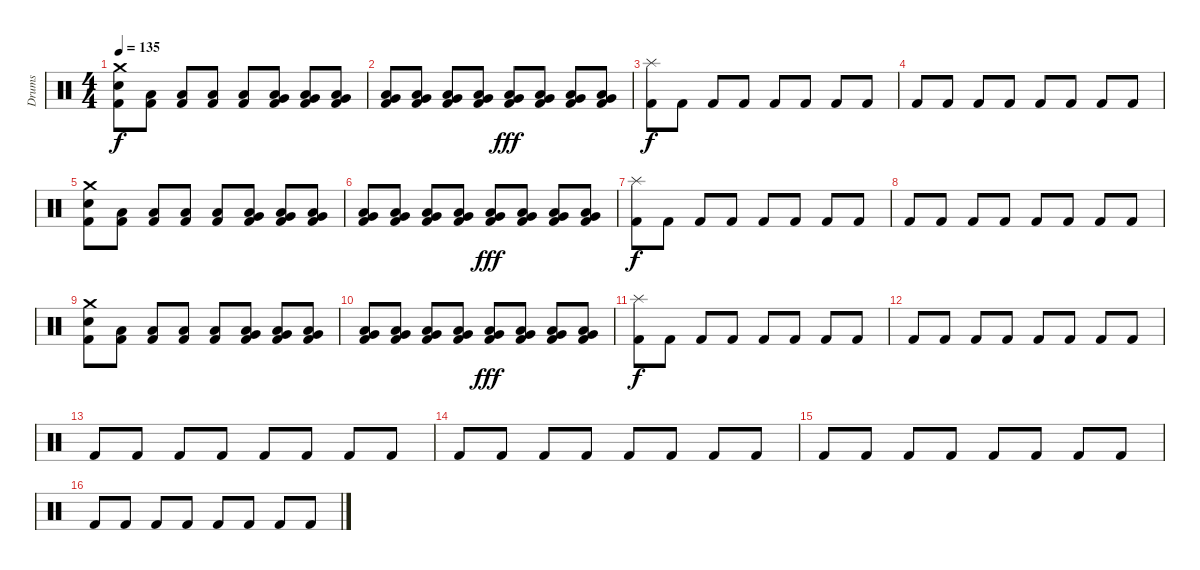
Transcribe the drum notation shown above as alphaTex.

\track ("Drums" "Drums") {instrument percussion}
\staff {score}
\articulation defaults
\ts (4 4)
\tempo 135
\clef neutral
\ks c
("Kick (hit) 2" "Electric Snare (hit)" "Crash medium (hit)").8{dy f} ("Kick (hit) 2" "Low Tom (hit)").8 ("Kick (hit) 2" "Low Tom (hit)").8 ("Kick (hit) 2" "Low Tom (hit)").8 ("Kick (hit) 2" "Low Tom (hit)").8 ("Kick (hit) 2" "Very Low Tom (hit)" "Low Tom (hit)").8 ("Kick (hit) 2" "Very Low Tom (hit)" "Low Tom (hit)").8 ("Kick (hit) 2" "Very Low Tom (hit)" "Low Tom (hit)").8 |
("Kick (hit) 2" "Very Low Tom (hit)" "Low Tom (hit)").8 ("Kick (hit) 2" "Very Low Tom (hit)" "Low Tom (hit)").8 ("Kick (hit) 2" "Very Low Tom (hit)" "Low Tom (hit)").8 ("Kick (hit) 2" "Very Low Tom (hit)" "Low Tom (hit)").8 ("Kick (hit) 2" "Very Low Tom (hit)" "Low Tom (hit)").8{dy fff} ("Kick (hit) 2" "Very Low Tom (hit)" "Low Tom (hit)").8 ("Kick (hit) 2" "Very Low Tom (hit)" "Low Tom (hit)").8 ("Kick (hit) 2" "Very Low Tom (hit)" "Low Tom (hit)").8 |
("Kick (hit) 2" "Splash (hit)").8{dy f} "Kick (hit) 2".8 "Kick (hit) 2".8 "Kick (hit) 2".8 "Kick (hit) 2".8 "Kick (hit) 2".8 "Kick (hit) 2".8 "Kick (hit) 2".8 |
"Kick (hit) 2".8 "Kick (hit) 2".8 "Kick (hit) 2".8 "Kick (hit) 2".8 "Kick (hit) 2".8 "Kick (hit) 2".8 "Kick (hit) 2".8 "Kick (hit) 2".8 |
("Kick (hit) 2" "Electric Snare (hit)" "Crash medium (hit)").8 ("Kick (hit) 2" "Low Tom (hit)").8 ("Kick (hit) 2" "Low Tom (hit)").8 ("Kick (hit) 2" "Low Tom (hit)").8 ("Kick (hit) 2" "Low Tom (hit)").8 ("Kick (hit) 2" "Very Low Tom (hit)" "Low Tom (hit)").8 ("Kick (hit) 2" "Very Low Tom (hit)" "Low Tom (hit)").8 ("Kick (hit) 2" "Very Low Tom (hit)" "Low Tom (hit)").8 |
("Kick (hit) 2" "Very Low Tom (hit)" "Low Tom (hit)").8 ("Kick (hit) 2" "Very Low Tom (hit)" "Low Tom (hit)").8 ("Kick (hit) 2" "Very Low Tom (hit)" "Low Tom (hit)").8 ("Kick (hit) 2" "Very Low Tom (hit)" "Low Tom (hit)").8 ("Kick (hit) 2" "Very Low Tom (hit)" "Low Tom (hit)").8{dy fff} ("Kick (hit) 2" "Very Low Tom (hit)" "Low Tom (hit)").8 ("Kick (hit) 2" "Very Low Tom (hit)" "Low Tom (hit)").8 ("Kick (hit) 2" "Very Low Tom (hit)" "Low Tom (hit)").8 |
("Kick (hit) 2" "Splash (hit)").8{dy f} "Kick (hit) 2".8 "Kick (hit) 2".8 "Kick (hit) 2".8 "Kick (hit) 2".8 "Kick (hit) 2".8 "Kick (hit) 2".8 "Kick (hit) 2".8 |
"Kick (hit) 2".8 "Kick (hit) 2".8 "Kick (hit) 2".8 "Kick (hit) 2".8 "Kick (hit) 2".8 "Kick (hit) 2".8 "Kick (hit) 2".8 "Kick (hit) 2".8 |
("Kick (hit) 2" "Electric Snare (hit)" "Crash medium (hit)").8 ("Kick (hit) 2" "Low Tom (hit)").8 ("Kick (hit) 2" "Low Tom (hit)").8 ("Kick (hit) 2" "Low Tom (hit)").8 ("Kick (hit) 2" "Low Tom (hit)").8 ("Kick (hit) 2" "Very Low Tom (hit)" "Low Tom (hit)").8 ("Kick (hit) 2" "Very Low Tom (hit)" "Low Tom (hit)").8 ("Kick (hit) 2" "Very Low Tom (hit)" "Low Tom (hit)").8 |
("Kick (hit) 2" "Very Low Tom (hit)" "Low Tom (hit)").8 ("Kick (hit) 2" "Very Low Tom (hit)" "Low Tom (hit)").8 ("Kick (hit) 2" "Very Low Tom (hit)" "Low Tom (hit)").8 ("Kick (hit) 2" "Very Low Tom (hit)" "Low Tom (hit)").8 ("Kick (hit) 2" "Very Low Tom (hit)" "Low Tom (hit)").8{dy fff} ("Kick (hit) 2" "Very Low Tom (hit)" "Low Tom (hit)").8 ("Kick (hit) 2" "Very Low Tom (hit)" "Low Tom (hit)").8 ("Kick (hit) 2" "Very Low Tom (hit)" "Low Tom (hit)").8 |
("Kick (hit) 2" "Splash (hit)").8{dy f} "Kick (hit) 2".8 "Kick (hit) 2".8 "Kick (hit) 2".8 "Kick (hit) 2".8 "Kick (hit) 2".8 "Kick (hit) 2".8 "Kick (hit) 2".8 |
"Kick (hit) 2".8 "Kick (hit) 2".8 "Kick (hit) 2".8 "Kick (hit) 2".8 "Kick (hit) 2".8 "Kick (hit) 2".8 "Kick (hit) 2".8 "Kick (hit) 2".8 |
"Kick (hit) 2".8 "Kick (hit) 2".8 "Kick (hit) 2".8 "Kick (hit) 2".8 "Kick (hit) 2".8 "Kick (hit) 2".8 "Kick (hit) 2".8 "Kick (hit) 2".8 |
"Kick (hit) 2".8 "Kick (hit) 2".8 "Kick (hit) 2".8 "Kick (hit) 2".8 "Kick (hit) 2".8 "Kick (hit) 2".8 "Kick (hit) 2".8 "Kick (hit) 2".8 |
"Kick (hit) 2".8 "Kick (hit) 2".8 "Kick (hit) 2".8 "Kick (hit) 2".8 "Kick (hit) 2".8 "Kick (hit) 2".8 "Kick (hit) 2".8 "Kick (hit) 2".8 |
"Kick (hit) 2".8 "Kick (hit) 2".8 "Kick (hit) 2".8 "Kick (hit) 2".8 "Kick (hit) 2".8 "Kick (hit) 2".8 "Kick (hit) 2".8 "Kick (hit) 2".8
